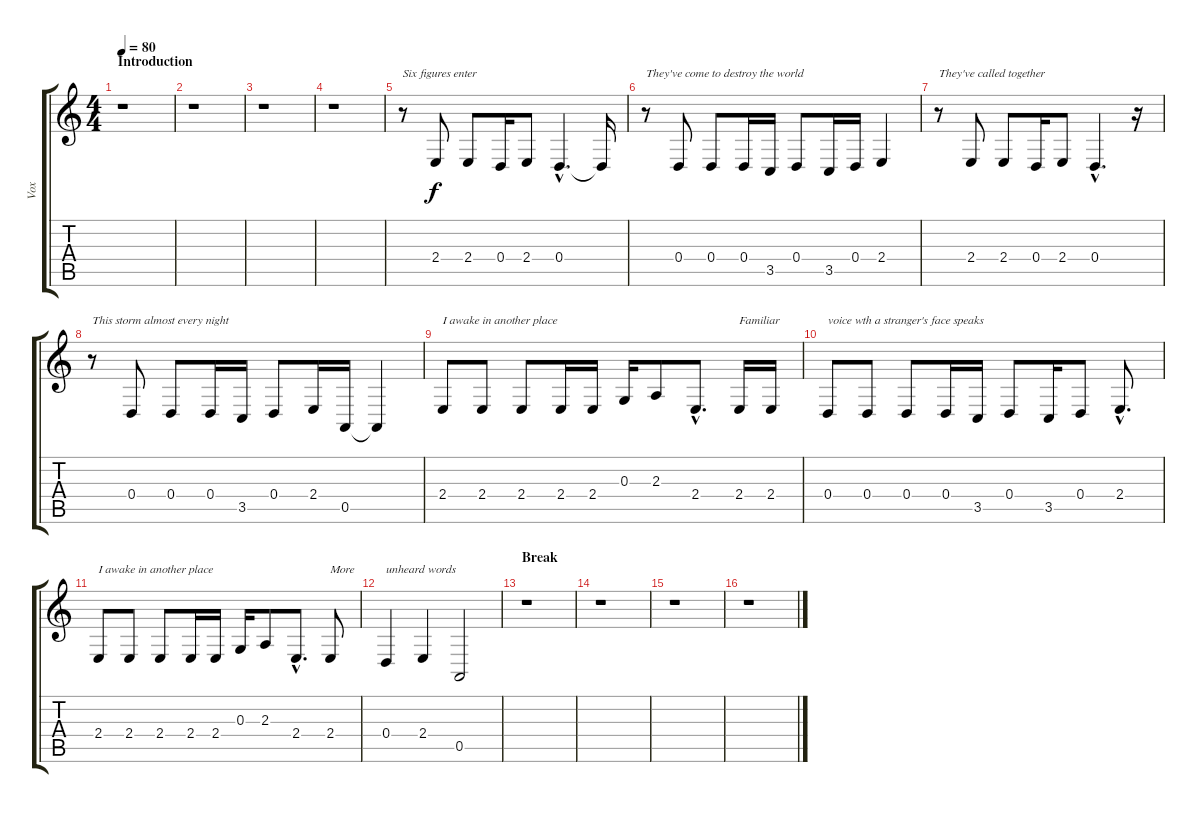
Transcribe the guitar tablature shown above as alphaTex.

\track ("Vox" "Vox") {instrument clarinet}
\staff {score tabs}
\tuning (E4 B3 G3 D3 A2 E2) {hide}
\ts (4 4)
\section ("" "Introduction")
\tempo 80
\clef g2
\ks c
r.1{dy f instrument clarinet} |
r.1 |
r.1 |
r.1 |
r.8{txt "Six figures enter"} 2.4.8 2.4.8 0.4.16 2.4.8 0.4{hac}.4{d} 0.4{t}.16 |
r.8{txt "They've come to destroy the world"} 0.4.8 0.4.8 0.4.16 3.5.16 0.4.8 3.5.16 0.4.16 2.4.4 |
r.8{txt "They've called together"} 2.4.8 2.4.8 0.4.16 2.4.8 0.4{hac}.4{d} r.16 |
r.8{txt "This storm almost every night"} 0.4.8 0.4.8 0.4.16 3.5.16 0.4.8 2.4.16 0.5.16 0.5{t}.4 |
2.4.8{txt "I awake in another place"} 2.4.8 2.4.8 2.4.16 2.4.16 0.3.16 2.3.8 2.4{hac}.8{d} 2.4.16{txt "Familiar"} 2.4.16 |
0.4.8{txt "voice wth a stranger's face speaks"} 0.4.8 0.4.8 0.4.16 3.5.16 0.4.8 3.5.16 0.4.8 2.4{hac}.8{d} |
2.4.8{txt "I awake in another place"} 2.4.8 2.4.8 2.4.16 2.4.16 0.3.16 2.3.8 2.4{hac}.8{d} 2.4.8{txt "More"} |
0.4.4{txt "unheard words"} 2.4.4 0.5.2 |
\section ("" "Break")
r.1 |
r.1 |
r.1 |
r.1
